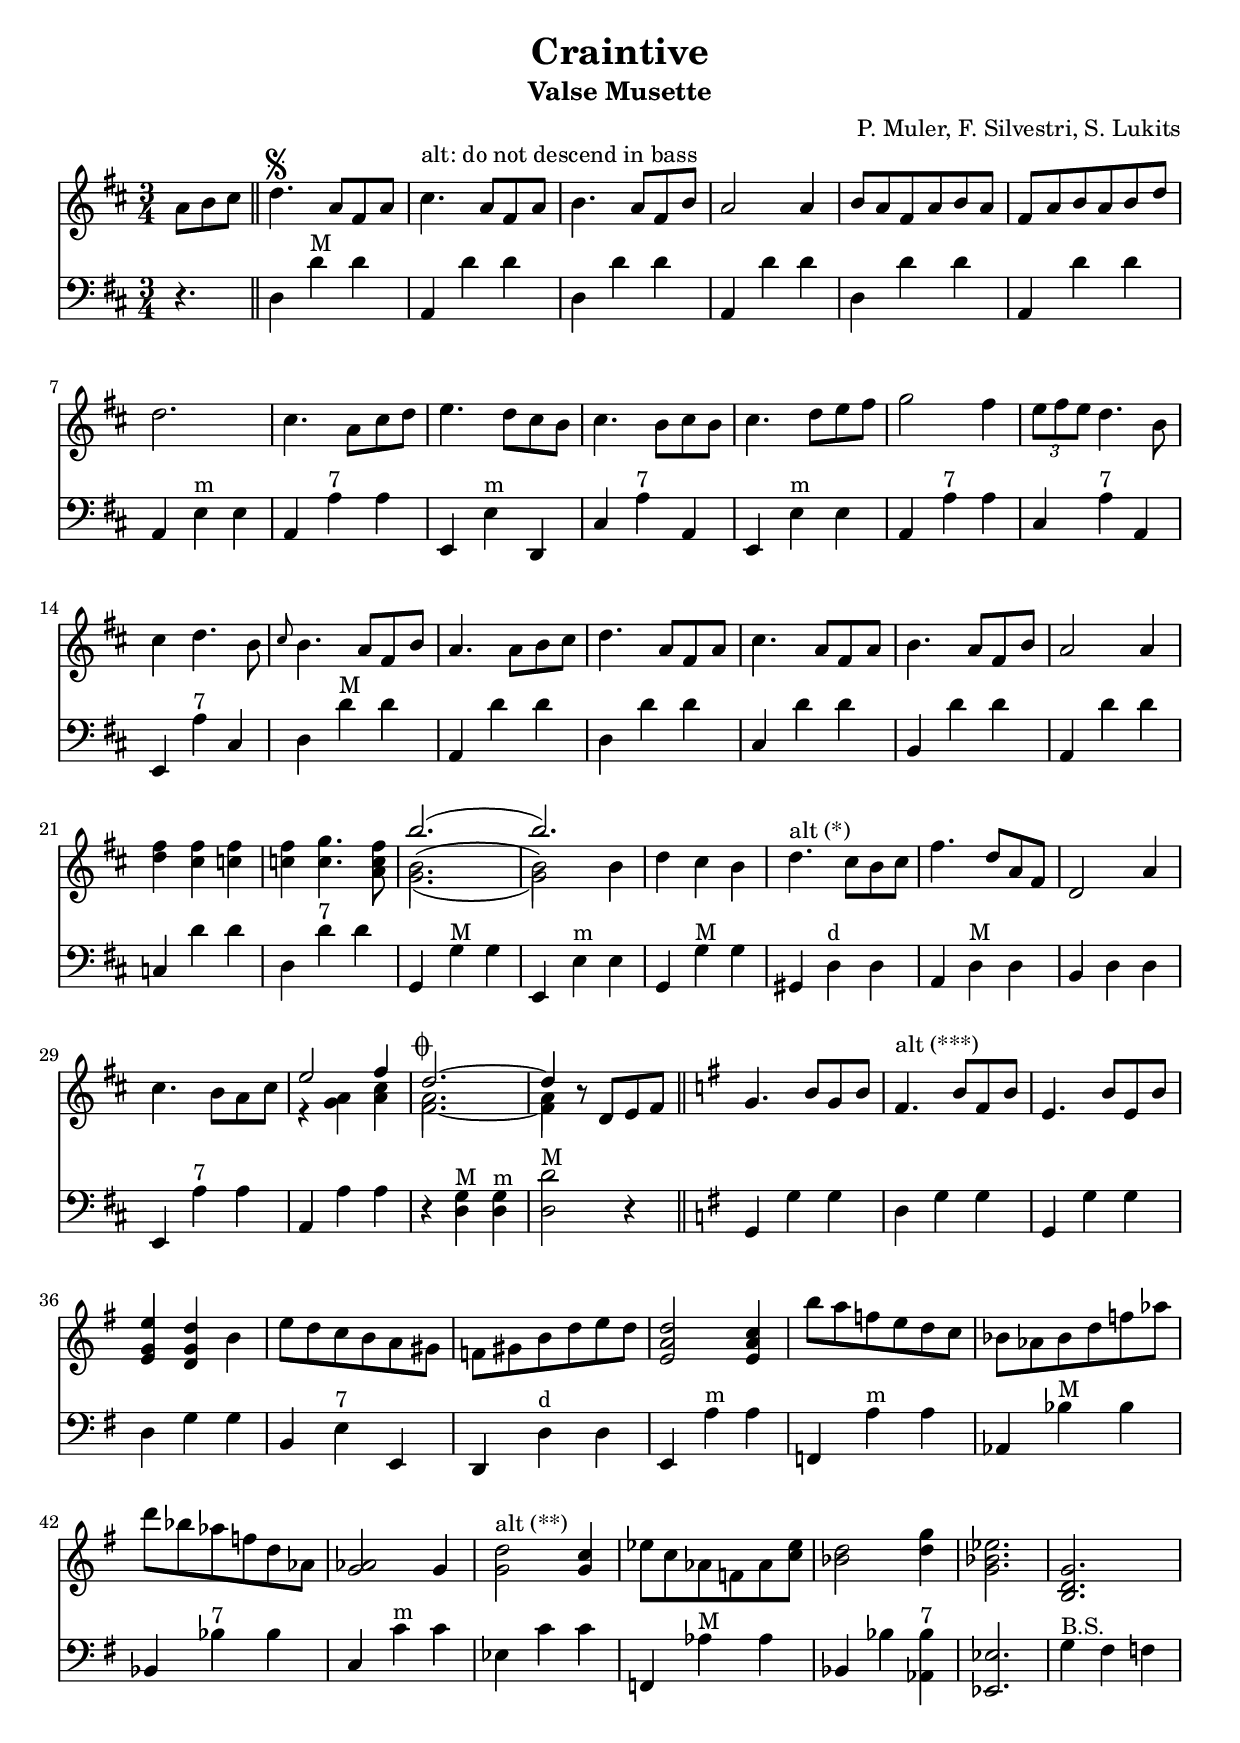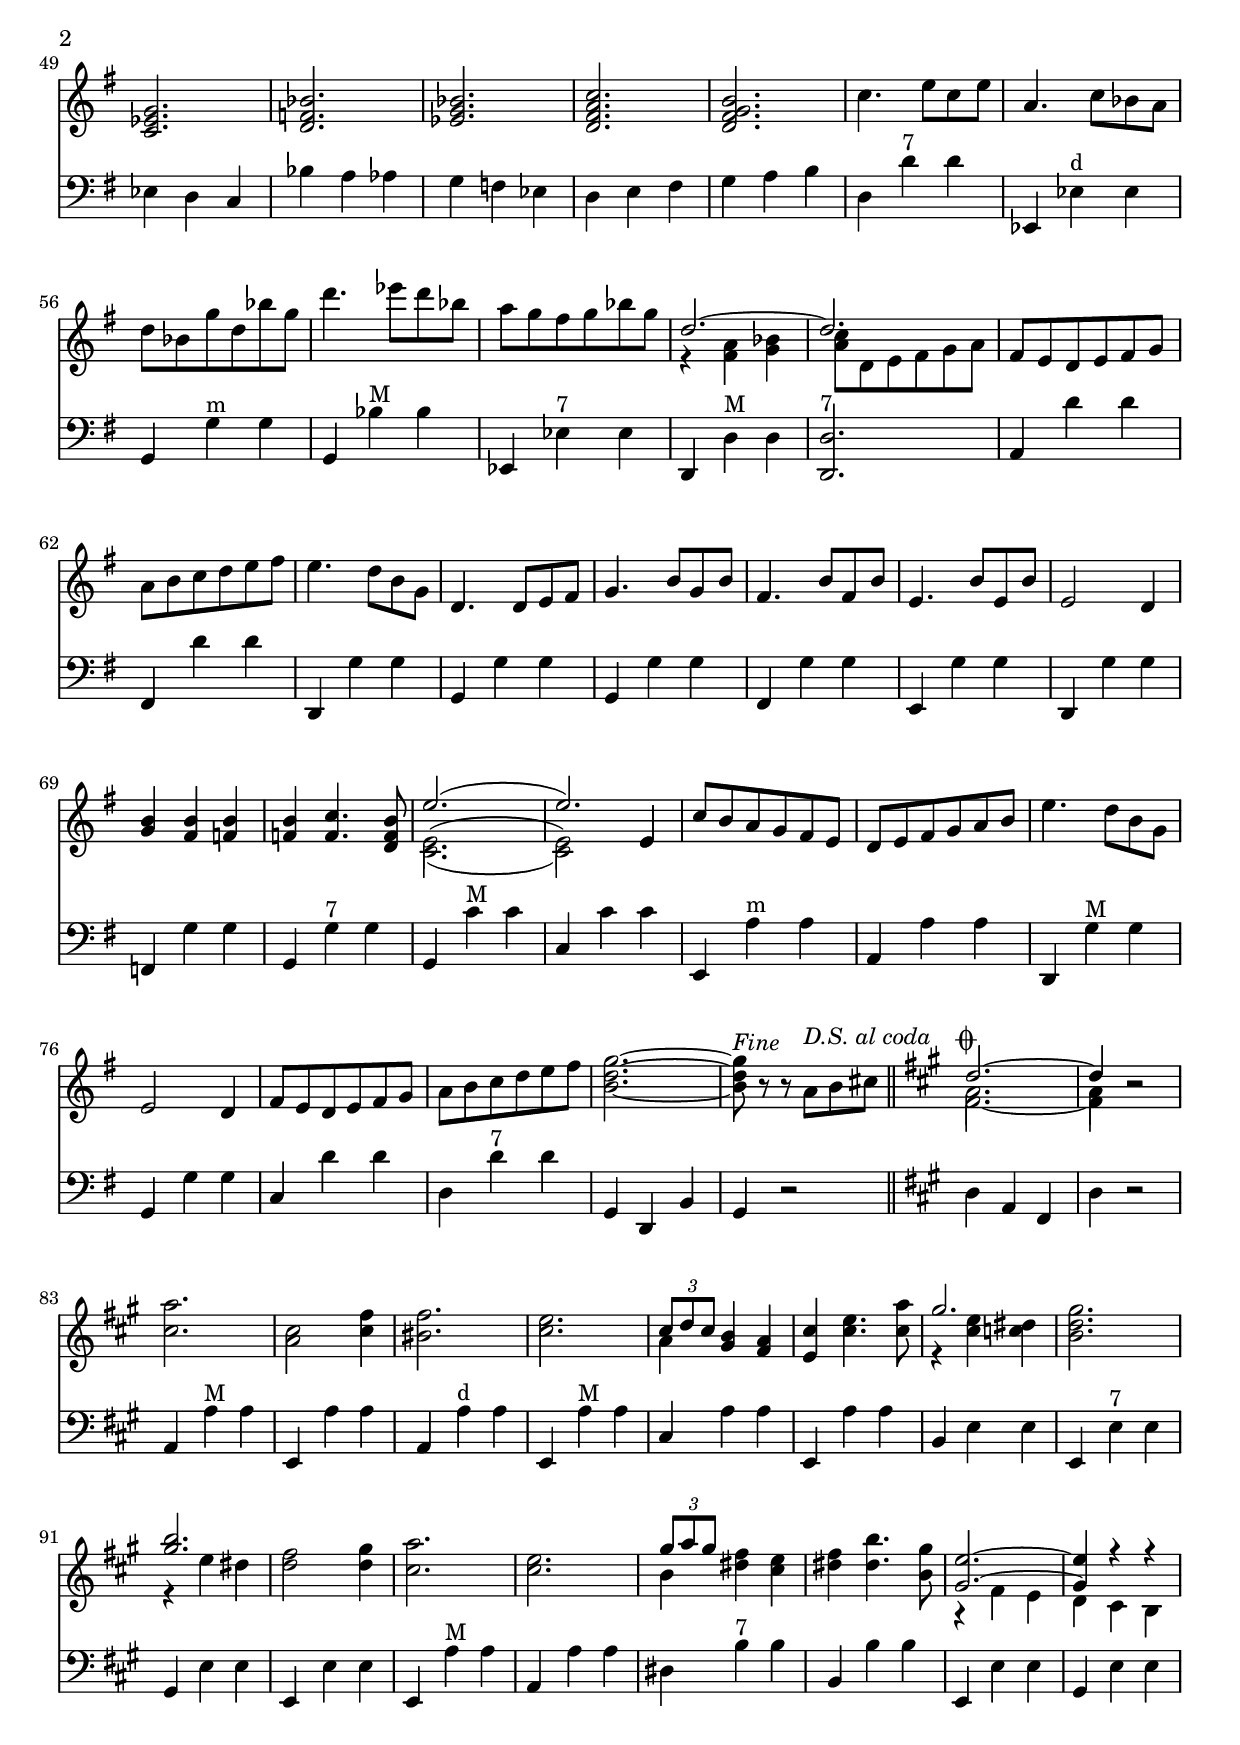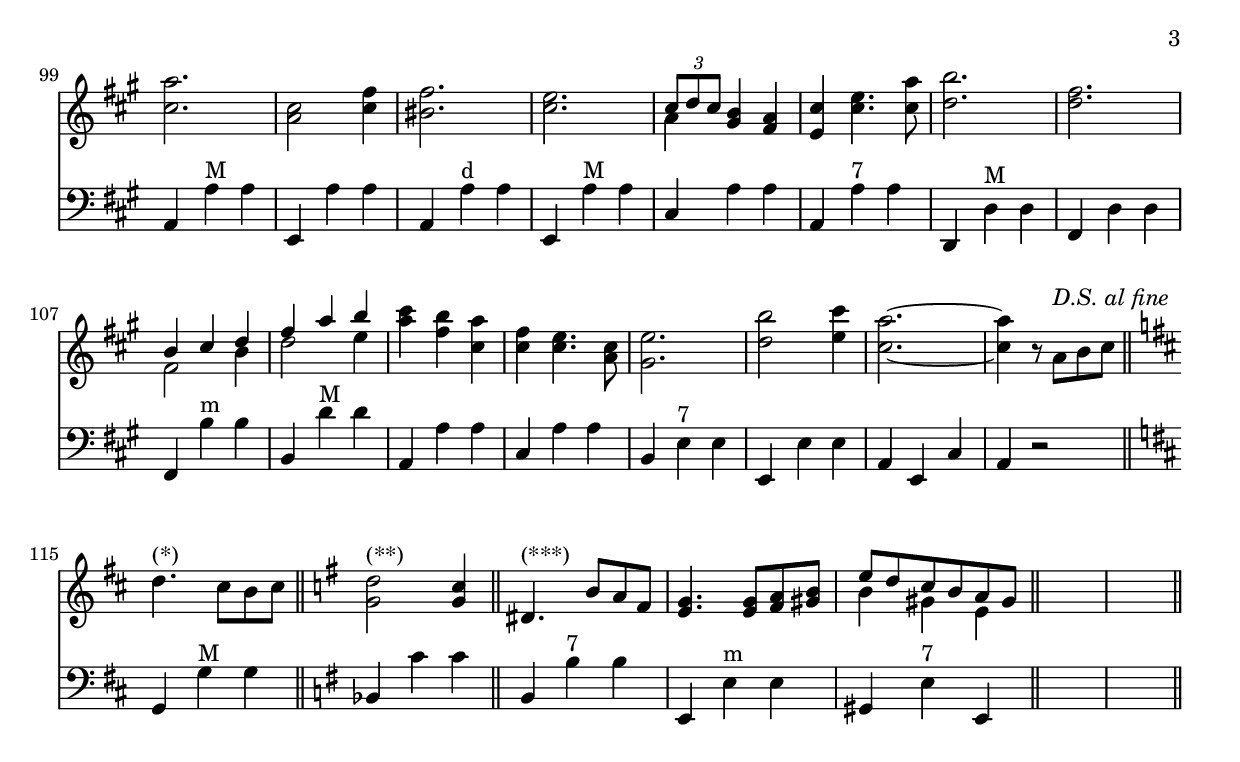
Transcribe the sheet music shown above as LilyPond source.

% lilypond -dpaper-size='"letter"' craintive.ly
\version "2.18.2"
\header {
  title = "Craintive"
  subtitle = "Valse Musette"
  composer = "P. Muler, F. Silvestri, S. Lukits"
}

ignore = \override NoteColumn.ignore-collision = ##t
\score {
<<
\new Staff {
    \relative c'' {
      \clef treble
      \key d \major
      \time 3/4
      \set Score.alternativeNumberingStyle = #'numbers
      \partial 4.
      {a8 b cis} \bar "||" d4.\segno {a8 fis a} |
      cis4.^\markup{"alt: do not descend in bass"} {a8 fis a} |
      b4. {a8 fis b} |
      a2 a4 |
      {b8 a fis a b a} |
      {fis a b a b d} |
%7
      d2. |
      cis4. {a8 cis d} |
      e4. {d8 cis b} |
      cis4. {b8 cis b} |
      cis4. {d8 e fis} |
      g2 fis4 |
      \tuplet 3/2 {e8 fis e} d4. b8 |
%14
      cis4 d4. b8 |
      \grace {cis8} b4. {a8 fis b} |
      a4. {a8 b cis} |
      d4. {a8 fis a} |
      cis4. {a8 fis a} |
      b4. {a8 fis b} |
      a2 a4 |
%21
      <<d fis>> <<cis fis>> <<c fis>> |
      <<c fis>> <<c4. g'>> <<a,8 c fis>> |
      <<
      \new Voice = "first"
      { \voiceTwo g,2._( | g2) \stemDown b4 }
      \new Voice = "second"
      { \voiceTwo b2.^( | b2) \stemDown b4}
      \new Voice = "third"
      { \voiceOne b'2.( | b) }
      >> |
      d,4 cis b |
      d4.^\markup {"alt (*)"} cis8[ b cis] |
      fis4. d8[ a fis] |
      d2 a'4 |
%29
      cis4. b8[ a cis] |

      <<
      \new Voice = "first"
      { \voiceOne e2 fis4 }
      \new Voice = "second"
      { \voiceTwo r4 <<a, g>> <<cis a>> }
    >> |
      <<
      \new Voice = "first"
      { \voiceOne d2.~^\markup {\musicglyph #"scripts.coda"} | d4 }
      \new Voice = "second"
      { \voiceTwo a2. | a4 }
      \new Voice = "third"
      { \voiceTwo fis2.~ | fis4 }
      >> r8 d8[ e fis] \bar "||"
      \key g \major g4. b8[ g b] |
      fis4.^\markup{"alt (***)"} b8[ fis b] |
      e,4. b'8[ e, b'] |
%36
      <<e4 g, e>> <<d g d'>> b |
      e8 d c b a gis |
      f gis b d e d |
      <<e,2 a d>> <<e,4 a c>> |
      b'8 a f e d c |
      bes as bes d f as |
      d bes as f d as |
      <<g2 as>> g4 |
%44
      <<g2^\markup{"alt (**)"} d'>> <<g,4 c>> |
      es8 c as f as <<c es>> |
      <<bes2 d>> <<d4 g>> |
      <<g,2. bes es>> |
      <<b, d g>> |
      <<c, es g>> |
      <<d f bes>> |
      <<es, g bes>>
%51
      <<d, fis a c>> |
      <<d, fis g b>> |
      c4. e8[ c e] |
%begin 
      a,4. c8 bes a |
      d bes g' d bes' g |
      d'4. es8 d bes |
      a g fis g bes g |
      <<
      \new Voice = "first"
      { \voiceOne d2.~ | d2. }
      \new Voice = "second"
      { \voiceTwo r4 <<fis, a>> <<g bes>> | <<a8 c>> d, e fis g a}
      >> |
%end      
      % a,4. e'8[ a, e'] |
      % fis,4. e'8[ fis, e'] |
      % e,2 d4 |
      fis8[ e d e fis g] |
      a[ b c d e fis] |
      e4. d8[ b g] |
      d4. d8[ e fis] |
      g4. b8[ g b] |
      fis4. b8[ fis b] |
      e,4. b'8[ e, b'] |
      e,2 d4 |
      <<g b>> <<fis b>> <<f b>> |
      <<f b>> <<f4. c'>> <<d,8 f b>> |
      <<
      \new Voice = "first"
      { \voiceOne e2.( | e) }
      \new Voice = "second"
      { \voiceTwo e,2.^( | e2) \stemUp e4}
      \new Voice = "third"
      { \voiceTwo c2._( | c2) \stemUp e4 }
      >> |
      c'8[ b a g fis e] |
%71
      d[ e fis g a b] |
      e4. d8[ b g] |
      e2 d4 |
      fis8[ e d e fis g] |
      a[ b c d e fis] |
      <<b,2.~ d~ g~>> |
      <<b,8 d g^\markup {\italic "Fine"}>> r8 r8 a,^\markup {
	  \italic "D.S. al coda"
	% }[ b cis] | \break
	}[ b cis] |
      \key a \major
	  % d2.^\markup {\musicglyph #"scripts.coda"} |
          % d4 r2 |
	        <<
      \new Voice = "first"
      { \voiceOne d2.~^\markup {\musicglyph #"scripts.coda"} | d4 }
      \new Voice = "second"
      { \voiceTwo a2. | a4 }
      \new Voice = "third"
      { \voiceTwo fis2.~ | fis4 }
      >> r2 |
%83
      <<cis'2. a'>> |
      <<a,2 cis>> <<cis4 fis>> |
      <<bis,2. fis'>> |
      <<cis e>> |
      <<
      \new Voice = "first"
      { \voiceOne  \tuplet 3/2 {cis8 d cis}}
      \new Voice = "second"
      { \voiceTwo  a4}
      >>
      <<gis4 b>> <<a fis>> |
      <<e4 cis'>> <<cis4. e>> <<cis8 a'>> |
%86
      <<
      \new Voice = "first"
      { \voiceOne gis2. }
      \new Voice = "second"
      { \voiceTwo r4 <<e cis>> <<dis c>>}
    >>
      <<b2. d gis>> |
      <<
      \new Voice = "first"
      { \voiceOne <<gis b>> }
      \new Voice = "second"
      { \voiceTwo r4 e, dis }
      >>
      <<fis2 d>> <<d4 gis>> |
      <<a2. cis,>> |
      <<cis e>> |
      <<
      \new Voice = "first"
      { \voiceOne  \tuplet 3/2 {gis8 a gis}}
      \new Voice = "second"
      { \voiceTwo  b,4}
      >>
      <<dis4 fis>> <<cis e>> |
      <<dis fis>> <<dis4. b'>> <<b,8 gis'>> |
%94
      <<
      \new Voice = "first"
      { \voiceOne  <<e2.~ gis,~>> | <<e'4 gis,>> r r}
      \new Voice = "second"
      { \voiceTwo  r4 fis e | d cis b}
    >> |
      <<cis'2. a'>> |
      <<a,2 cis>> <<cis4 fis>> |
      <<fis2. bis,>> |
      <<cis e>> |
      <<
      \new Voice = "first"
      { \voiceOne  \tuplet 3/2 {cis8 d cis}}
      \new Voice = "second"
      { \voiceTwo  a4}
      >>
      <<b4 gis>> <<fis a>> |
      <<cis4 e,>> <<cis'4. e>> <<cis8 a'>> |
      <<b2. d,>> |
%103
      <<d fis>> |
      <<
      \new Voice = "first"
      { \voiceOne  b,4 cis d | fis  a b }
      \new Voice = "second"
      { \voiceTwo  fis,2 b4 | d2 e4 }
    >> |
      <<a cis>> <<fis, b>> <<a cis,>> |
      <<cis fis>> <<cis4. e>> <<cis8 a>> |
      <<gis2. e'>> |
      <<d2 b'>> <<e,4 cis'>> |
      <<cis,2.~ a'~>> |
      <<cis,4 a'>> r8 a,^\markup {
	  \italic "D.S. al fine"
	}[ b cis] \bar "||" \break
	  \key d \major  d4.^\markup{"(*)"} cis8[ b cis] \bar "||"
	  \key g \major <<g2^\markup{"(**)"} d'>> <<g,4 c>> \bar "||"
	  dis,4.^\markup{"(***)"} b'8[ a fis]  |
	  <<e4. g>> <<e8[ g>> <<fis a>> <<gis b]>> |
      <<
      \new Voice = "first"
      { \voiceOne  e8[ d c b a gis] }
      \new Voice = "second"
      { \voiceTwo  b4 gis e }
    >>  \bar "||" 
	  { \repeat unfold 1 { s1 } } \bar "||" 
  }
  }

\new Staff {
<<
    \relative c'' {
      \clef bass
      \key d \major
      \time 3/4
      \set Score.alternativeNumberingStyle = #'numbers
      \partial 4.
      r4. \bar "||" d,,4 d'^"M" d |
%2
      a, d' d |
      d, d' d |
      a, d' d |
      d, d' d |
      a, d' d |
%7
      a, e'^"m" e |
      a, a'^"7" a |
      e, e'^"m" d, |
      cis' a'^"7" a, |
      e e'^"m" e |
      a, a'^"7" a |
      cis, a'^"7" a, |
%14
      e a'^"7" cis, |
      d d'^"M" d |
      a, d' d |
      d,4 d' d |
%18
      cis, d' d |
      b, d' d |
%20
      a, d' d |
      c, d' d |
      d, d'^"7" d |
      g,, g'^"M" g |
      e, e'^"m" e |
      g, g'^"M" g |
      gis, d'^"d" d |
%27
      a d^"M" d |
      b d d |
      e, a'^"7" a |
      a, a' a |
      r <<d, g^"M">> <<d g^"m">> |
      <<d2 d'^"M">> r4 \bar "||"
      \key g \major g,, g' g |
      d g g |
%35
      g, g' g |
      d g g |
      b, e^"7" e, |
      d d'^"d" d |
      e, a'^"m" a |
      f, a'^"m" a |
      as, bes'^"M" bes |
%42
      bes, bes'^"7" bes |
      c, c'^"m" c |
      es, c' c |
      f,, as'^"M" as |
      bes, bes' <<as, bes'^"7">> |
      <<es,,2. es'>> |
      g4^"B.S." fis f |
      es d c |
      bes' a as |
      g f es |
%51
      d e fis |
      g a b |
      d, d'^"7" d |
%begin
      es,, es'^"d" es |
      g, g'^"m" g |
      g, bes'^"M" bes |
      es,, es'^"7" es |
      d, d'^"M" d |
      <<d,2. d'^"7">> |
%end
      % fis,, d'' d |
      % d, d' d |
      % a, d' d |
      a4 d' d |
      fis,, d'' d |
      d,, g' g |
      g, g' g |
      g, g' g |
      fis, g' g |
      e, g' g |
      d, g' g |
      f, g' g |
      g, g'^"7" g |
      g, c'^"M" c |
      c, c' c |
      e,, a'^"m" a |
%71
      a, a' a |
      d,, g'^"M" g |
      g, g' g |
      c, d' d |
      d, d'^"7" d |
      g,, d b' |
      g r2 \bar "||"
%78
      \key a \major d'4 a fis |
      d' r2 |
      a4 a'^"M" a |
      e, a' a |
%85
      a, a'^"d" a |
      e, a'^"M" a |
      cis, a' a |
      e, a' a |
      b, e e |
      e, e'^"7" e |
      gis, e' e |
      e, e' e |
      e, a'^"M" a |
      a, a' a |
      dis, b'^"7" b |
      b, b' b |
%94
      e,, e' e |
      gis, e' e |
      a, a'^"M" a |
      e, a' a |
      a, a'^"d" a |
      e, a'^"M" a |
      cis, a' a |
      a, a'^"7" a |
      d,, d'^"M" d |
%103
      fis, d' d |
      fis, b'^"m" b |
      b, d'^"M" d |
      a, a' a |
      cis, a' a |
      b, e^"7" e |
      e, e' e |
      a, e cis' |
      a r2 \bar "||"
      \key d \major g4 g'^"M" g \bar "||"
      \key g \major bes, c' c \bar "||"
      b, b'^\markup{"7"} b |
      e,, e'^\markup{"m"} e |
      gis, e'^\markup{"7"} e, \bar "||"
      { \repeat unfold 1 { s1 } } \bar "||" 
}
>>
}
>>
\layout {
  % no indent of first line (stave(s))
    indent = #0
  % no bar numbering
    % \context { \Score \remove "Bar_number_engraver" }
}
}
